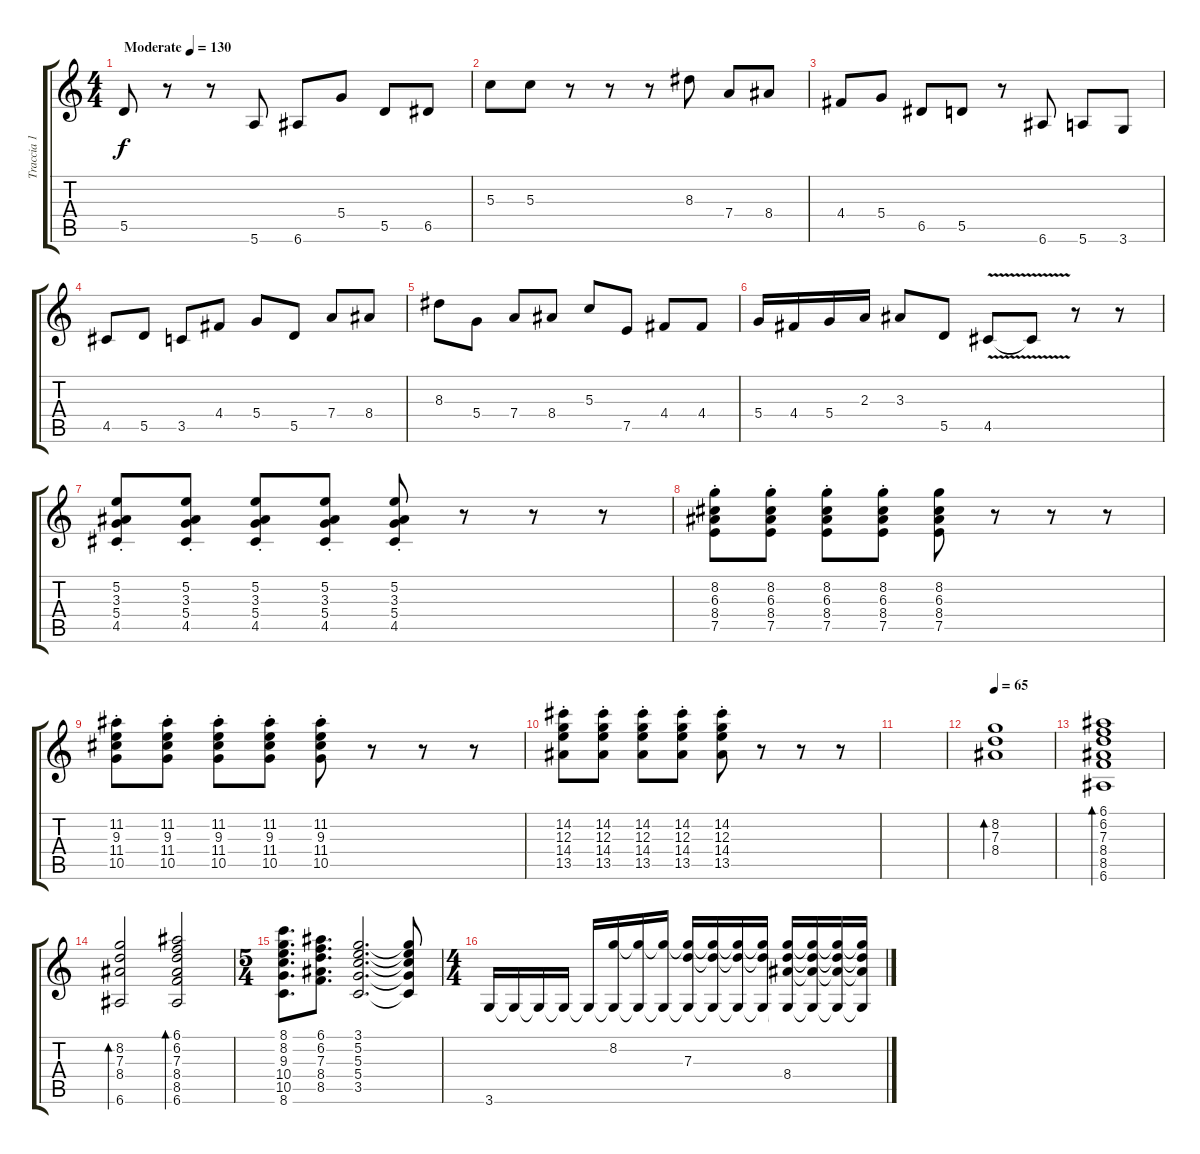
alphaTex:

\track ("Traccia 1" "Traccia 1") {instrument overdrivenguitar}
\staff {score tabs}
\tuning (E4 B3 G3 D3 A2 E2) {hide}
\ts (4 4)
\tempo (130 "Moderate")
\clef g2
\ks c
5.5.8{dy f instrument overdrivenguitar} r.8 r.8 5.6.8 6.6.8 5.4.8 5.5.8 6.5.8 |
5.3.8 5.3.8 r.8 r.8 r.8 8.3.8 7.4.8 8.4.8 |
4.4.8 5.4.8 6.5.8 5.5.8 r.8 6.6.8 5.6.8 3.6.8 |
4.5.8 5.5.8 3.5.8 4.4.8 5.4.8 5.5.8 7.4.8 8.4.8 |
8.3.8 5.4.8 7.4.8 8.4.8 5.3.8 7.5.8 4.4.8 4.4.8 |
5.4.16 4.4.16 5.4.16 2.3.16 3.3.8 5.5.8 4.5{v}.8 4.5{t}.8 r.8 r.8 |
(5.2 3.3{st} 5.4 4.5).8 (5.2 3.3{st} 5.4 4.5).8 (5.2 3.3{st} 5.4 4.5).8 (5.2 3.3{st} 5.4 4.5).8 (5.2 3.3{st} 5.4 4.5).8 r.8 r.8 r.8 |
(8.2 6.3{st} 8.4 7.5).8 (8.2 6.3{st} 8.4 7.5).8 (8.2 6.3{st} 8.4 7.5).8 (8.2 6.3{st} 8.4 7.5).8 (8.2 6.3 8.4 7.5).8 r.8 r.8 r.8 |
(11.2 9.3{st} 11.4 10.5).8 (11.2 9.3{st} 11.4 10.5).8 (11.2 9.3{st} 11.4 10.5).8 (11.2 9.3{st} 11.4 10.5).8 (11.2 9.3{st} 11.4 10.5).8 r.8 r.8 r.8 |
(14.2 12.3{st} 14.4 13.5).8 (14.2 12.3{st} 14.4 13.5).8 (14.2 12.3{st} 14.4 13.5).8 (14.2 12.3{st} 14.4 13.5).8 (14.2 12.3{st} 14.4 13.5).8 r.8 r.8 r.8 |
|
\tempo 65
(8.2 7.3 8.4).1{bd 240 instrument electricguitarjazz} |
(6.1 6.2 7.3 8.4 8.5 6.6).1{bd 240} |
(8.2 7.3 8.4 6.6).2{bd 240} (6.1 6.2 7.3 8.4 8.5 6.6).2{bd 240} |
\ts (5 4)
(8.1 8.2 9.3 10.4 10.5 8.6).8{d} (6.1 6.2 7.3 8.4 8.5).8{d} (3.1 5.2 5.3 5.4 3.5).2{d} (3.1{t} 5.2{t} 5.3{t} 5.4{t} 3.5{t}).8 |
\ts (4 4)
3.6.16 3.6{t}.16 3.6{t}.16 3.6{t}.16 3.6{t}.16 (8.2 3.6{t}).16 (8.2{t} 3.6{t}).16 (8.2{t} 3.6{t}).16 (8.2{t} 7.3 3.6{t}).16 (8.2{t} 7.3{t} 3.6{t}).16 (8.2{t} 7.3{t} 3.6{t}).16 (8.2{t} 7.3{t} 3.6{t}).16 (8.2{t} 7.3{t} 8.4 3.6{t}).16 (8.2{t} 7.3{t} 8.4{t} 3.6{t}).16 (8.2{t} 7.3{t} 8.4{t} 3.6{t}).16 (8.2{t} 7.3{t} 8.4{t} 3.6{t}).16
